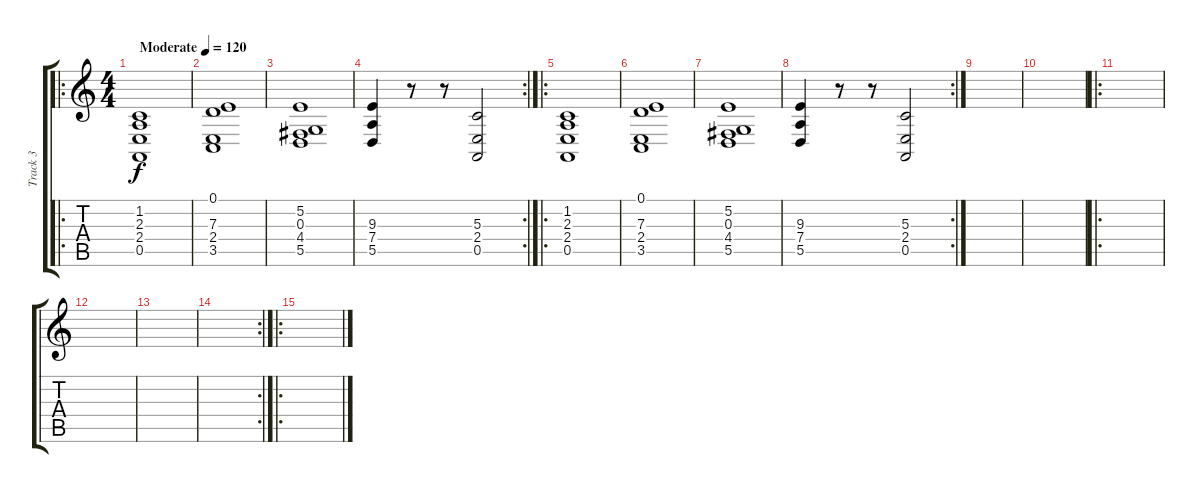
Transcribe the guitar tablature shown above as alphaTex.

\track ("Track 3" "Track 3") {instrument choiraahs}
\staff {score tabs}
\tuning (E4 B3 G3 D3 A2 E2) {hide}
\ro
\ts (4 4)
\tempo (120 "Moderate")
\clef g2
\ks c
(1.2 2.3 2.4 0.5).1{dy f instrument choiraahs} |
(0.1 7.3 2.4 3.5).1 |
(5.2 0.3 4.4 5.5).1 |
\rc 2
(9.3 7.4 5.5).4 r.8 r.8 (5.3 2.4 0.5).2 |
\ro
(1.2 2.3 2.4 0.5).1 |
(0.1 7.3 2.4 3.5).1 |
(5.2 0.3 4.4 5.5).1 |
\rc 2
(9.3 7.4 5.5).4 r.8 r.8 (5.3 2.4 0.5).2 |
|
|
\ro
|
|
|
\rc 2
|
\ro
